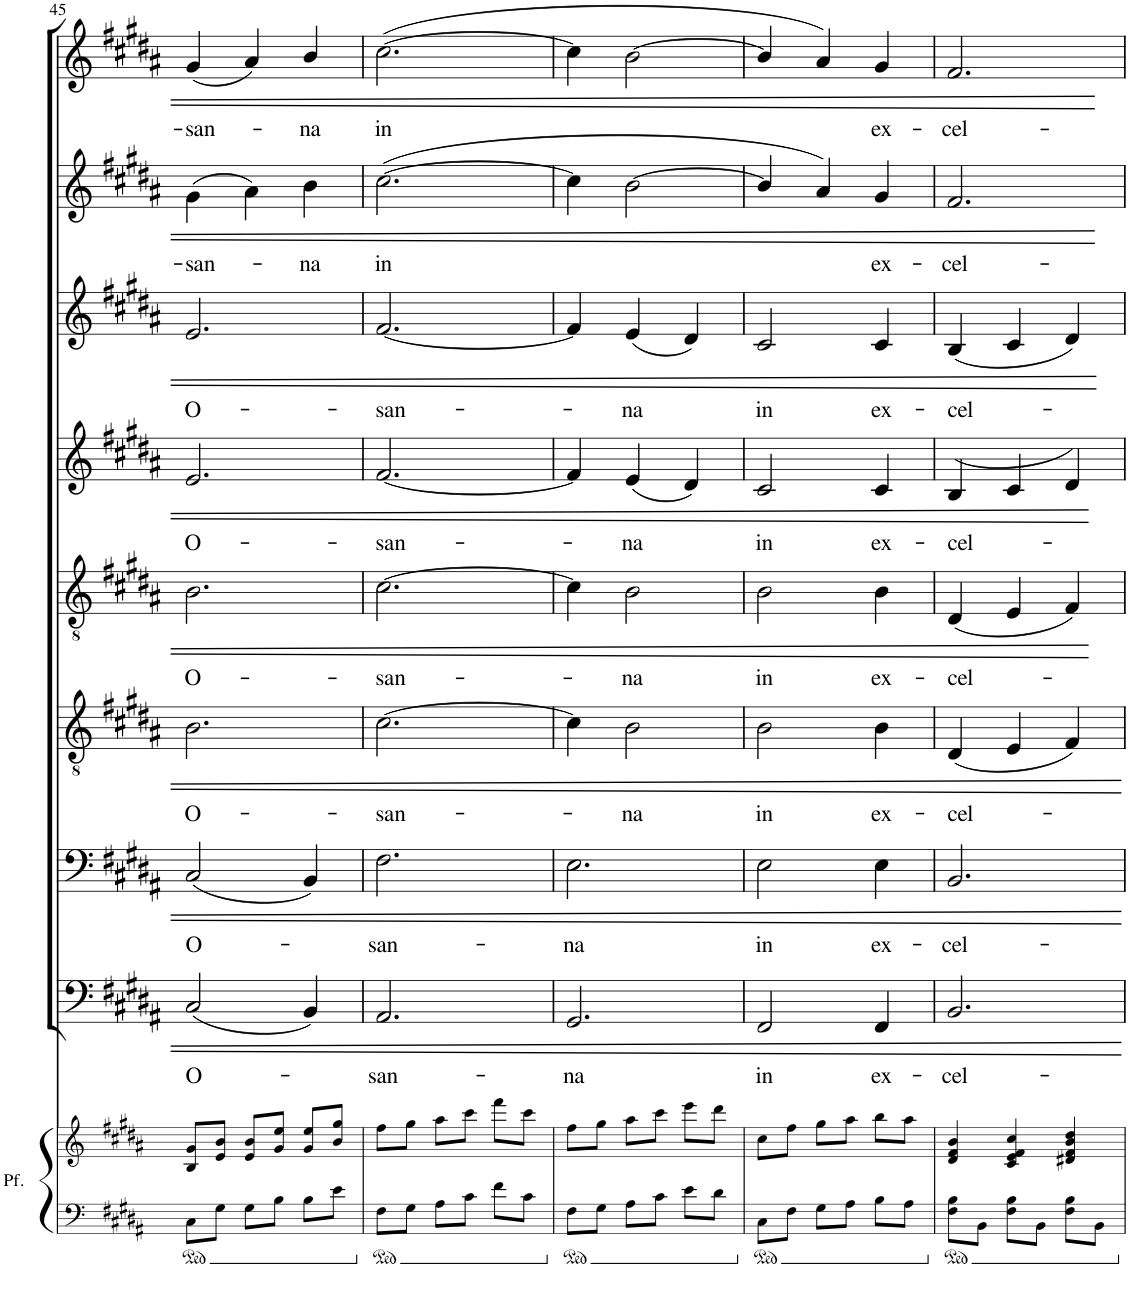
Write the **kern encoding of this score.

**kern	**kern	**kern	**text	**kern	**text	**kern	**text	**kern	**text	**kern	**text	**kern	**text	**kern	**text	**kern	**text
*part9	*part9	*part8	*part8	*part7	*part7	*part6	*part6	*part5	*part5	*part4	*part4	*part3	*part3	*part2	*part2	*part1	*part1
*staff10	*staff9	*staff8	*staff8	*staff7	*staff7	*staff6	*staff6	*staff5	*staff5	*staff4	*staff4	*staff3	*staff3	*staff2	*staff2	*staff1	*staff1
*I"Piano	*	*I"Bassi II	*	*I"Bassi I	*	*I"Tenori II	*	*I"Tenori I	*	*I"Contralti II	*	*I"Contralti I	*	*I"Soprani II	*	*I"Soprani I	*
!!LO:PB:g=z
*clefF4	*clefG2	*clefF4	*	*clefF4	*	*clefGv2	*	*clefGv2	*	*clefG2	*	*clefG2	*	*clefG2	*	*clefG2	*
*k[f#c#g#d#a#]	*k[f#c#g#d#a#]	*k[f#c#g#d#a#]	*	*k[f#c#g#d#a#]	*	*k[f#c#g#d#a#]	*	*k[f#c#g#d#a#]	*	*k[f#c#g#d#a#]	*	*k[f#c#g#d#a#]	*	*k[f#c#g#d#a#]	*	*k[f#c#g#d#a#]	*
*B:	*B:	*B:	*	*B:	*	*B:	*	*B:	*	*B:	*	*B:	*	*B:	*	*B:	*
*M3/4	*M3/4	*M3/4	*	*M3/4	*	*M3/4	*	*M3/4	*	*M3/4	*	*M3/4	*	*M3/4	*	*M3/4	*
=45	=45	=45	=45	=45	=45	=45	=45	=45	=45	=45	=45	=45	=45	=45	=45	=45	=45
!	!	!	!LO:LY:b	!	!LO:LY:b	!	!LO:LY:b	!	!LO:LY:b	!	!LO:LY:b	!	!LO:LY:b	!	!LO:LY:b	!	!LO:LY:b
8C#\L	8B/ 8g#/L	(2C#/	O-	(2C#/	O-	2.B\	O-	2.B\	O-	2.e/	O-	2.e/	O-	(4g#\	-san-	(4g#/	-san-
8G#\J	8e/ 8b/J	.	.	.	.	.	.	.	.	.	.	.	.	.	.	.	.
8G#\L	8e/ 8b/L	.	.	.	.	.	.	.	.	.	.	.	.	4a#\)	.	4a#/)	.
8B\J	8g#/ 8ee/J	.	.	.	.	.	.	.	.	.	.	.	.	.	.	.	.
!	!	!	!	!	!	!	!	!	!	!	!	!	!	!	!LO:LY:b	!	!LO:LY:b
8B\L	8g#/ 8ee/L	4BB/)	.	4BB/)	.	.	.	.	.	.	.	.	.	4b\	-na	4b/	-na
8e\J	8b/ 8gg#/J	.	.	.	.	.	.	.	.	.	.	.	.	.	.	.	.
=46	=46	=46	=46	=46	=46	=46	=46	=46	=46	=46	=46	=46	=46	=46	=46	=46	=46
!	!	!	!LO:LY:b	!	!LO:LY:b	!	!LO:LY:b	!	!LO:LY:b	!	!LO:LY:b	!	!LO:LY:b	!	!LO:LY:b	!	!LO:LY:b
8F#\L	8ff#\L	2.AA#/	-san-	2.F#\	-san-	[2.c#\	-san-	[2.c#\	-san-	[2.f#/	-san-	[2.f#/	-san-	([2.cc#\	in	([2.cc#\	in
8G#\J	8gg#\J	.	.	.	.	.	.	.	.	.	.	.	.	.	.	.	.
8A#\L	8aa#\L	.	.	.	.	.	.	.	.	.	.	.	.	.	.	.	.
8c#\J	8ccc#\J	.	.	.	.	.	.	.	.	.	.	.	.	.	.	.	.
8f#\L	8fff#\L	.	.	.	.	.	.	.	.	.	.	.	.	.	.	.	.
8c#\J	8ccc#\J	.	.	.	.	.	.	.	.	.	.	.	.	.	.	.	.
=47	=47	=47	=47	=47	=47	=47	=47	=47	=47	=47	=47	=47	=47	=47	=47	=47	=47
!	!	!	!LO:LY:b	!	!LO:LY:b	!	!	!	!	!	!	!	!	!	!	!	!
8F#\L	8ff#\L	2.GG#/	-na	2.E\	-na	4c#\]	.	4c#\]	.	4f#/]	.	4f#/]	.	4cc#\]	.	4cc#\]	.
8G#\J	8gg#\J	.	.	.	.	.	.	.	.	.	.	.	.	.	.	.	.
!	!	!	!	!	!	!	!LO:LY:b	!	!LO:LY:b	!	!LO:LY:b	!	!LO:LY:b	!	!	!	!
8A#\L	8aa#\L	.	.	.	.	2B\	-na	2B\	-na	(4e/	-na	(4e/	-na	[2b\	.	[2b\	.
8c#\J	8ccc#\J	.	.	.	.	.	.	.	.	.	.	.	.	.	.	.	.
8e\L	8eee\L	.	.	.	.	.	.	.	.	4d#/)	.	4d#/)	.	.	.	.	.
8d#\J	8ddd#\J	.	.	.	.	.	.	.	.	.	.	.	.	.	.	.	.
=48	=48	=48	=48	=48	=48	=48	=48	=48	=48	=48	=48	=48	=48	=48	=48	=48	=48
!	!	!	!LO:LY:b	!	!LO:LY:b	!	!LO:LY:b	!	!LO:LY:b	!	!LO:LY:b	!	!LO:LY:b	!	!	!	!
8C#\L	8cc#\L	2FF#/	in	2E\	in	2B\	in	2B\	in	2c#/	in	2c#/	in	4b/]	.	4b/]	.
8F#\J	8ff#\J	.	.	.	.	.	.	.	.	.	.	.	.	.	.	.	.
8G#\L	8gg#\L	.	.	.	.	.	.	.	.	.	.	.	.	4a#/)	.	4a#/)	.
8A#\J	8aa#\J	.	.	.	.	.	.	.	.	.	.	.	.	.	.	.	.
!	!	!	!LO:LY:b	!	!LO:LY:b	!	!LO:LY:b	!	!LO:LY:b	!	!LO:LY:b	!	!LO:LY:b	!	!LO:LY:b	!	!LO:LY:b
8B\L	8bb\L	4FF#/	ex-	4E\	ex-	4B\	ex-	4B\	ex-	4c#/	ex-	4c#/	ex-	4g#/	ex-	4g#/	ex-
8A#\J	8aa#\J	.	.	.	.	.	.	.	.	.	.	.	.	.	.	.	.
=49	=49	=49	=49	=49	=49	=49	=49	=49	=49	=49	=49	=49	=49	=49	=49	=49	=49
!	!	!	!LO:LY:b	!	!LO:LY:b	!	!LO:LY:b	!	!LO:LY:b	!	!LO:LY:b	!	!LO:LY:b	!	!LO:LY:b	!	!LO:LY:b
8F#\ 8B\L	4d#/ 4f#/ 4b/	2.BB/	-cel-	2.BB/	-cel-	(4D#/	-cel-	(4D#/	-cel-	(4B/	-cel-	(4B/	-cel-	2.f#/	-cel-	2.f#/	-cel-
8BB\J	.	.	.	.	.	.	.	.	.	.	.	.	.	.	.	.	.
8F#\ 8B\L	4c#/ 4e/ 4f#/ 4cc#/	.	.	.	.	4E/	.	4E/	.	4c#/	.	4c#/	.	.	.	.	.
8BB\J	.	.	.	.	.	.	.	.	.	.	.	.	.	.	.	.	.
8F#\ 8B\L	4d#X/ 4f#/ 4b/ 4dd#/	.	.	.	.	4F#/)	.	4F#/)	.	4d#/)	.	4d#/)	.	.	.	.	.
8BB\J	.	.	.	.	.	.	.	.	.	.	.	.	.	.	.	.	.
=	=	=	=	=	=	=	=	=	=	=	=	=	=	=	=	=	=
*-	*-	*-	*-	*-	*-	*-	*-	*-	*-	*-	*-	*-	*-	*-	*-	*-	*-
